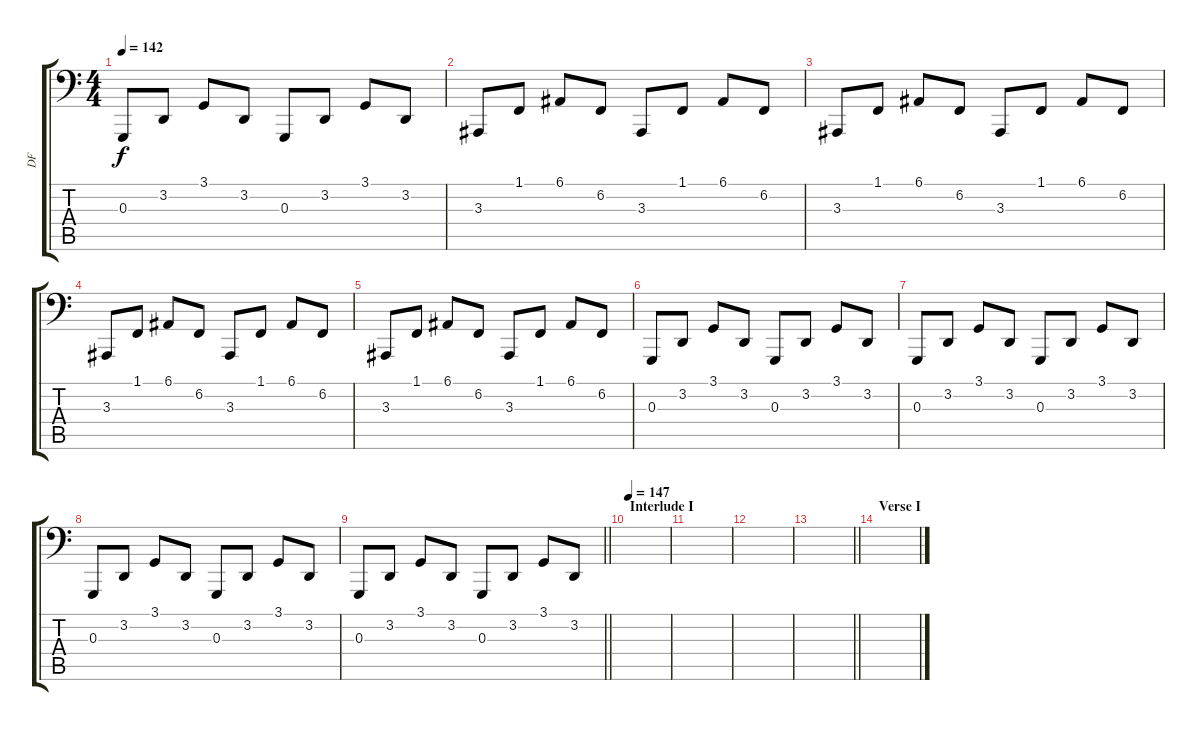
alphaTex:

\track ("DF" "DF") {instrument acousticgrandpiano}
\staff {score tabs}
\tuning (E2 B1 G1 D1 A0 E0) {hide}
\ts (4 4)
\tempo 142
\clef f4
\ks c
0.3.8{dy f} 3.2.8 3.1.8 3.2.8 0.3.8 3.2.8 3.1.8 3.2.8 |
3.3.8 1.1.8 6.1.8 6.2.8 3.3.8 1.1.8 6.1.8 6.2.8 |
3.3.8 1.1.8 6.1.8 6.2.8 3.3.8 1.1.8 6.1.8 6.2.8 |
3.3.8 1.1.8 6.1.8 6.2.8 3.3.8 1.1.8 6.1.8 6.2.8 |
3.3.8 1.1.8 6.1.8 6.2.8 3.3.8 1.1.8 6.1.8 6.2.8 |
0.3.8 3.2.8 3.1.8 3.2.8 0.3.8 3.2.8 3.1.8 3.2.8 |
0.3.8 3.2.8 3.1.8 3.2.8 0.3.8 3.2.8 3.1.8 3.2.8 |
0.3.8 3.2.8 3.1.8 3.2.8 0.3.8 3.2.8 3.1.8 3.2.8 |
\barLineRight lightlight
0.3.8 3.2.8 3.1.8 3.2.8 0.3.8 3.2.8 3.1.8 3.2.8 |
\section ("" "Interlude I")
\tempo 147
|
|
|
\barLineRight lightlight
|
\section ("" "Verse I")
